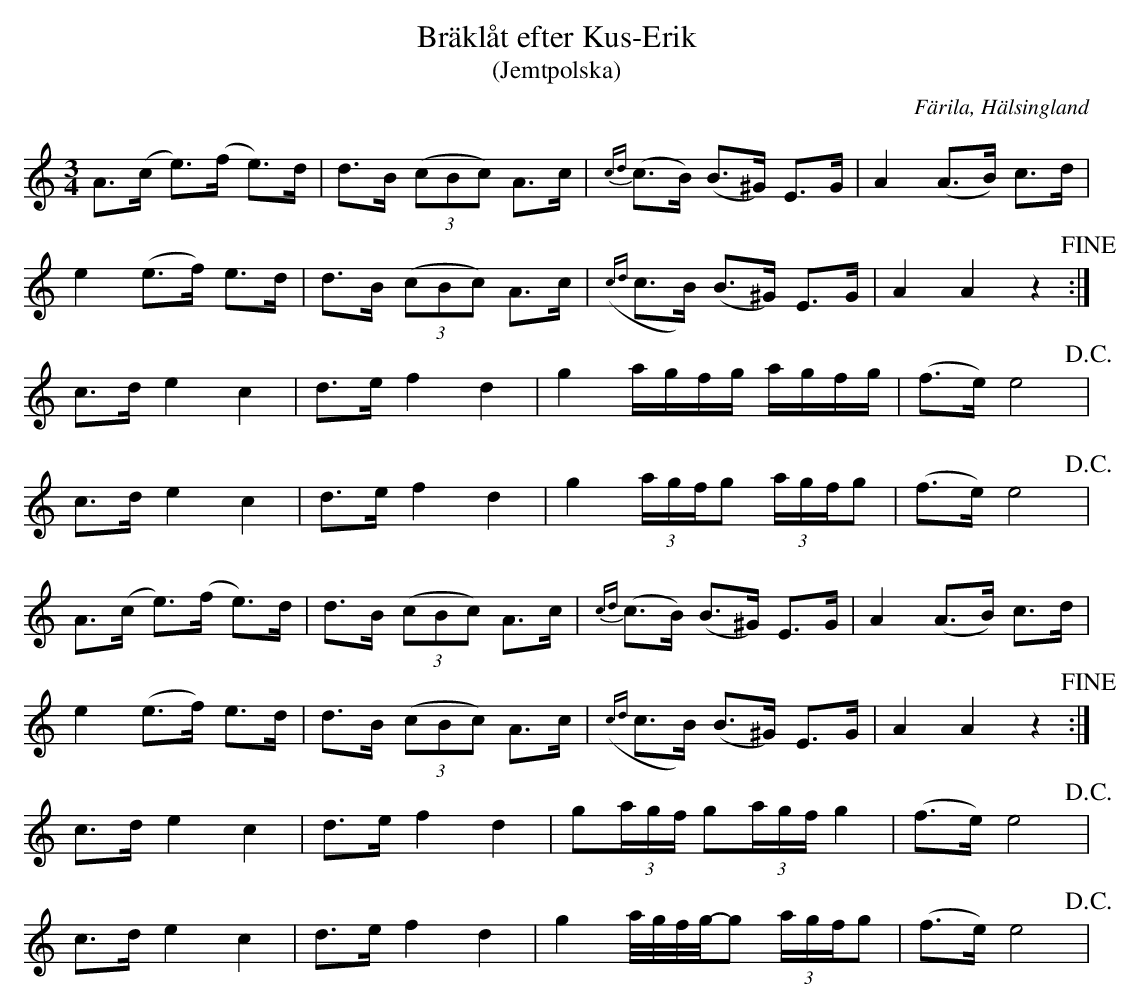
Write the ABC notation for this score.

X:1
T: Bräklåt efter Kus-Erik
T: (Jemtpolska)
O: Färila, Hälsingland
M: 3/4
L: 1/8
K: Am
A>(c e>)(f e)>d | d>B ((3cBc) A>c | {cd}(c>B) (B>^G)   E>G      | A2    (A>B) c>d  |
e2   (e>f) e>d  | d>B ((3cBc) A>c | ({cd}c>B)    (B>^G)   E>G      | A2    A2    z2  !fine! :|
K: C
c>d  e2    c2   | d>e f2      d2  | g2        a/g/f/g/ a/g/f/g/ | (f>e) e4 !D.C.!       |
c>d  e2    c2   | d>e f2      d2  | g2        (3a/g/f/g (3a/g/f/g | (f>e) e4 !D.C.!       |
A>(c e>)(f e)>d | d>B ((3cBc) A>c | {cd}(c>B) (B>^G)   E>G      | A2    (A>B) c>d  |
e2   (e>f) e>d  | d>B ((3cBc) A>c | ({cd}c>B)    (B>^G)   E>G      | A2    A2    z2  !fine! :|
K: C
c>d  e2    c2   | d>e f2      d2  | g(3a/g/f/        g(3a/g/f/ g2 | (f>e) e4 !D.C.!       |
c>d  e2    c2   | d>e f2      d2  | g2        a//g//f//g//-g (3a/g/f/g | (f>e) e4 !D.C.!       |
